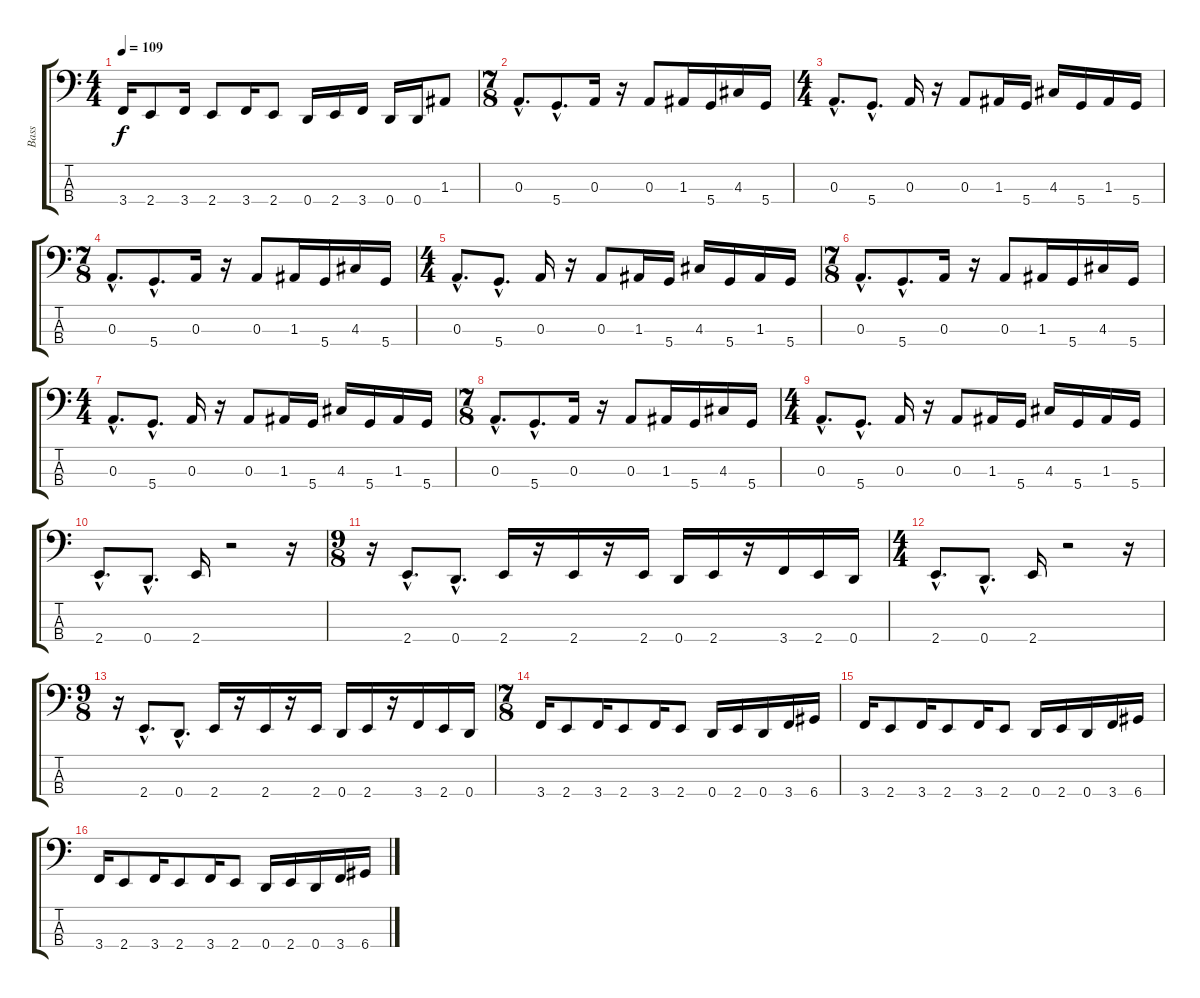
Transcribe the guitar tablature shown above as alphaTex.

\track ("Bass" "Bass") {instrument electricbassfinger}
\staff {score tabs}
\tuning (G2 D2 A1 D1) {hide}
\ts (4 4)
\tempo 109
\clef f4
\ks c
3.4.16{dy f} 2.4.8 3.4.16 2.4.8 3.4.16 2.4.8 0.4.16 2.4.16 3.4.16 0.4.16 0.4.16 1.3.8 |
\ts (7 8)
0.3{hac}.8{d} 5.4{hac}.8{d} 0.3.16 r.16 0.3.8 1.3.16 5.4.16 4.3.16 5.4.16 |
\ts (4 4)
0.3{hac}.8{d} 5.4{hac}.8{d} 0.3.16 r.16 0.3.8 1.3.16 5.4.16 4.3.16 5.4.16 1.3.16 5.4.16 |
\ts (7 8)
0.3{hac}.8{d} 5.4{hac}.8{d} 0.3.16 r.16 0.3.8 1.3.16 5.4.16 4.3.16 5.4.16 |
\ts (4 4)
0.3{hac}.8{d} 5.4{hac}.8{d} 0.3.16 r.16 0.3.8 1.3.16 5.4.16 4.3.16 5.4.16 1.3.16 5.4.16 |
\ts (7 8)
0.3{hac}.8{d} 5.4{hac}.8{d} 0.3.16 r.16 0.3.8 1.3.16 5.4.16 4.3.16 5.4.16 |
\ts (4 4)
0.3{hac}.8{d} 5.4{hac}.8{d} 0.3.16 r.16 0.3.8 1.3.16 5.4.16 4.3.16 5.4.16 1.3.16 5.4.16 |
\ts (7 8)
0.3{hac}.8{d} 5.4{hac}.8{d} 0.3.16 r.16 0.3.8 1.3.16 5.4.16 4.3.16 5.4.16 |
\ts (4 4)
0.3{hac}.8{d} 5.4{hac}.8{d} 0.3.16 r.16 0.3.8 1.3.16 5.4.16 4.3.16 5.4.16 1.3.16 5.4.16 |
2.4{hac}.8{d volume 16 balance 8} 0.4{hac}.8{d} 2.4.16 r.2 r.16 |
\ts (9 8)
r.16 2.4{hac}.8{d} 0.4{hac}.8{d} 2.4.16 r.16 2.4.16 r.16 2.4.16 0.4.16 2.4.16 r.16 3.4.16 2.4.16 0.4.16 |
\ts (4 4)
2.4{hac}.8{d} 0.4{hac}.8{d} 2.4.16 r.2 r.16 |
\ts (9 8)
r.16 2.4{hac}.8{d} 0.4{hac}.8{d} 2.4.16 r.16 2.4.16 r.16 2.4.16 0.4.16 2.4.16 r.16 3.4.16 2.4.16 0.4.16 |
\ts (7 8)
3.4.16 2.4.8 3.4.16 2.4.8 3.4.16 2.4.8 0.4.16 2.4.16 0.4.16 3.4.16 6.4.16 |
3.4.16 2.4.8 3.4.16 2.4.8 3.4.16 2.4.8 0.4.16 2.4.16 0.4.16 3.4.16 6.4.16 |
3.4.16 2.4.8 3.4.16 2.4.8 3.4.16 2.4.8 0.4.16 2.4.16 0.4.16 3.4.16 6.4.16
